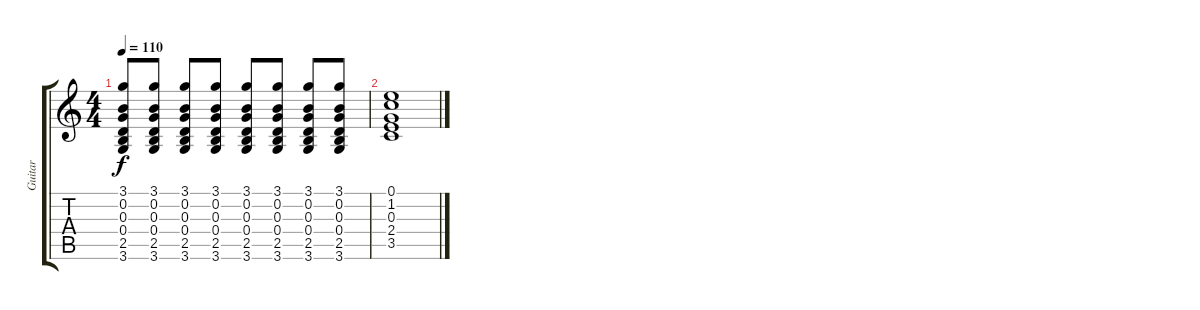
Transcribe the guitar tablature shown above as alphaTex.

\track ("Guitar" "Guitar") {instrument electricguitarclean}
\staff {score tabs}
\tuning (E4 B3 G3 D3 A2 E2) {hide}
\ts (4 4)
\tempo 110
\clef g2
\ks c
(3.1 0.2 0.3 0.4 2.5 3.6).8{dy f} (3.1 0.2 0.3 0.4 2.5 3.6).8 (3.1 0.2 0.3 0.4 2.5 3.6).8 (3.1 0.2 0.3 0.4 2.5 3.6).8 (3.1 0.2 0.3 0.4 2.5 3.6).8 (3.1 0.2 0.3 0.4 2.5 3.6).8 (3.1 0.2 0.3 0.4 2.5 3.6).8 (3.1 0.2 0.3 0.4 2.5 3.6).8 |
(0.1 1.2 0.3 2.4 3.5).1
